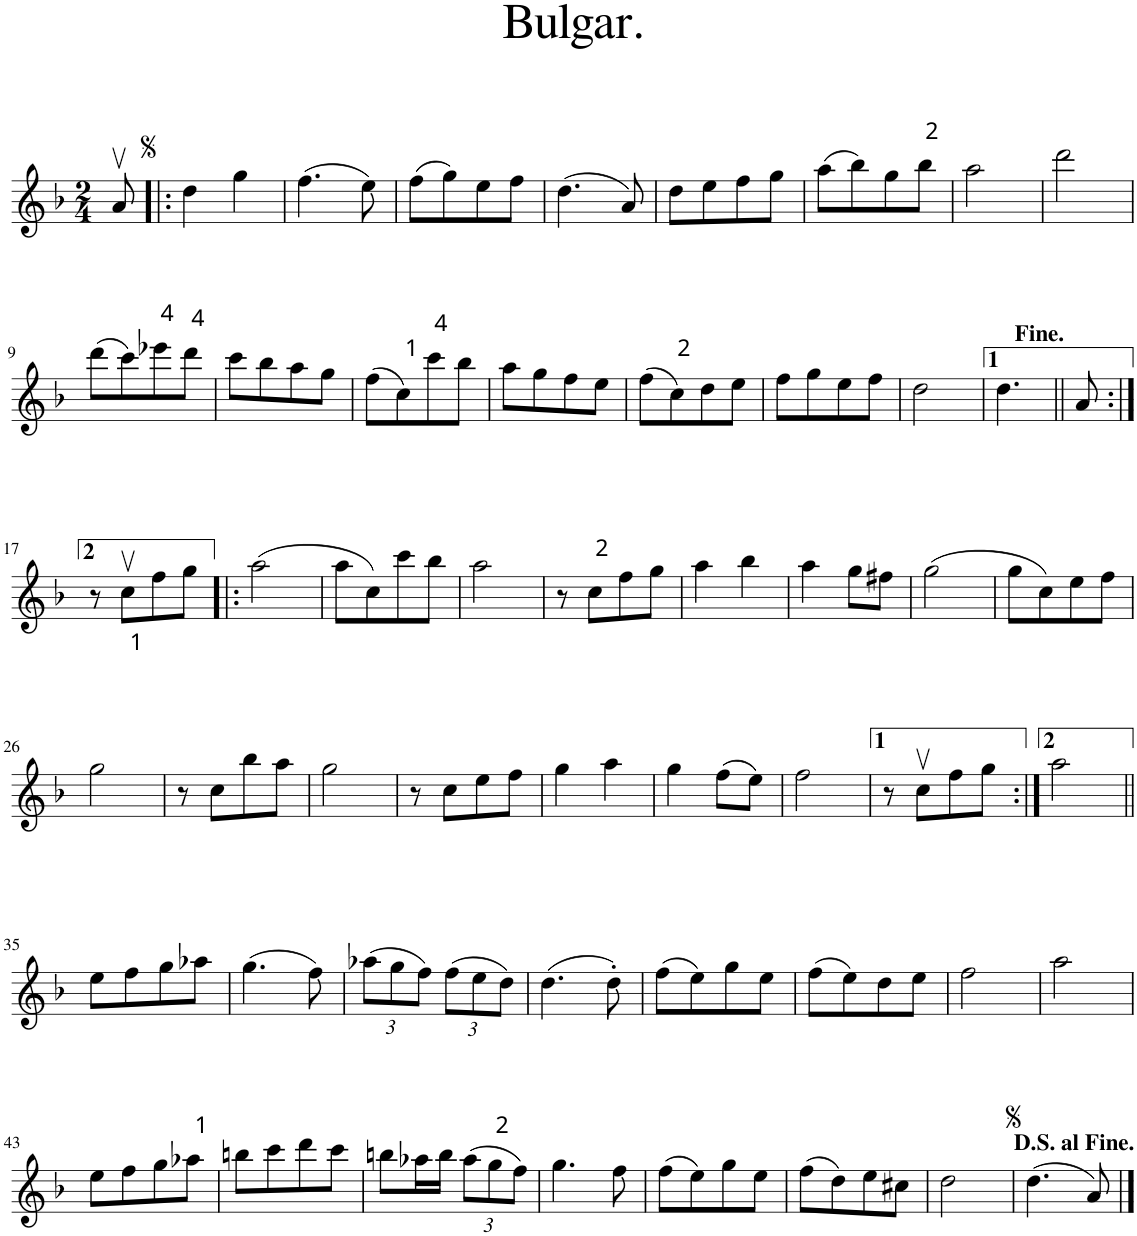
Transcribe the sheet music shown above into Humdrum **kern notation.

**kern
*part1
*staff1
*I"Piano
*I'Pno.
*clefG2
*k[b-]
*d:
*M2/4
=
8av/
=1!|:
4dd\
4gg\
=2
(4.ff\
8ee\)
=3
(8ff\L
8gg\)
8ee\
8ff\J
=4
(4.dd\
8a/)
=5
8dd\L
8ee\
8ff\
8gg\J
=6
(8aa\L
8bb-\)
8gg\
8bb-\J
=7
2aa\
=8
2ddd\
!!LO:LB:g=z
=9
(8ddd\L
8ccc\)
8eee-X\
8ddd\J
=10
8ccc\L
8bb-\
8aa\
8gg\J
=11
(8ff\L
8cc\)
8ccc\
8bb-\J
=12
8aa\L
8gg\
8ff\
8ee\J
=13
(8ff\L
8cc\)
8dd\
8ee\J
=14
8ff\L
8gg\
8ee\
8ff\J
=15
2dd\
=16
4.dd\
=16X1||
8a/
!!LO:LB:g=z
=17:|!
8r
8ccv<\L
8ff\
8gg\J
=18!|:
(2aa\
=19
8aa\L
8cc\)
8ccc\
8bb-\J
=20
2aa\
=21
8r
8cc\L
8ff\
8gg\J
=22
4aa\
4bb-\
=23
4aa\
8gg\L
8ff#X\J
=24
(2gg\
=25
8gg\L
8cc\)
8ee\
8ff\J
!!LO:LB:g=z
=26
2gg\
=27
8r
8cc\L
8bb-\
8aa\J
=28
2gg\
=29
8r
8cc\L
8ee\
8ff\J
=30
4gg\
4aa\
=31
4gg\
(8ff\L
8ee\J)
=32
2ff\
=33
8r
8ccv\L
8ff\
8gg\J
=34:|!
2aa\
!!LO:LB:g=z
=35||
8ee\L
8ff\
8gg\
8aa-X\J
=36
(4.gg\
8ff\)
=37
*Xbrackettup
(12aa-X\L
12gg\
12ff\J)
(12ff\L
12ee\
12dd\J)
=38
(4.dd\
8dd'\)
=39
(8ff\L
8ee\)
8gg\
8ee\J
=40
(8ff\L
8ee\)
8dd\
8ee\J
=41
2ff\
=42
2aa\
!!LO:LB:g=z
=43
8ee\L
8ff\
8gg\
8aa-X\J
=44
8bbn\L
8ccc\
8ddd\
8ccc\J
=45
8bbn\L
16aa-X\L
16bb\JJ
(12aa-\L
12gg\
12ff\J)
=46
4.gg\
8ff\
=47
(8ff\L
8ee\)
8gg\
8ee\J
=48
(8ff\L
8dd\)
8ee\
8cc#X\J
=49
2dd\
=50
(4.dd\
8a/)
==
*-
